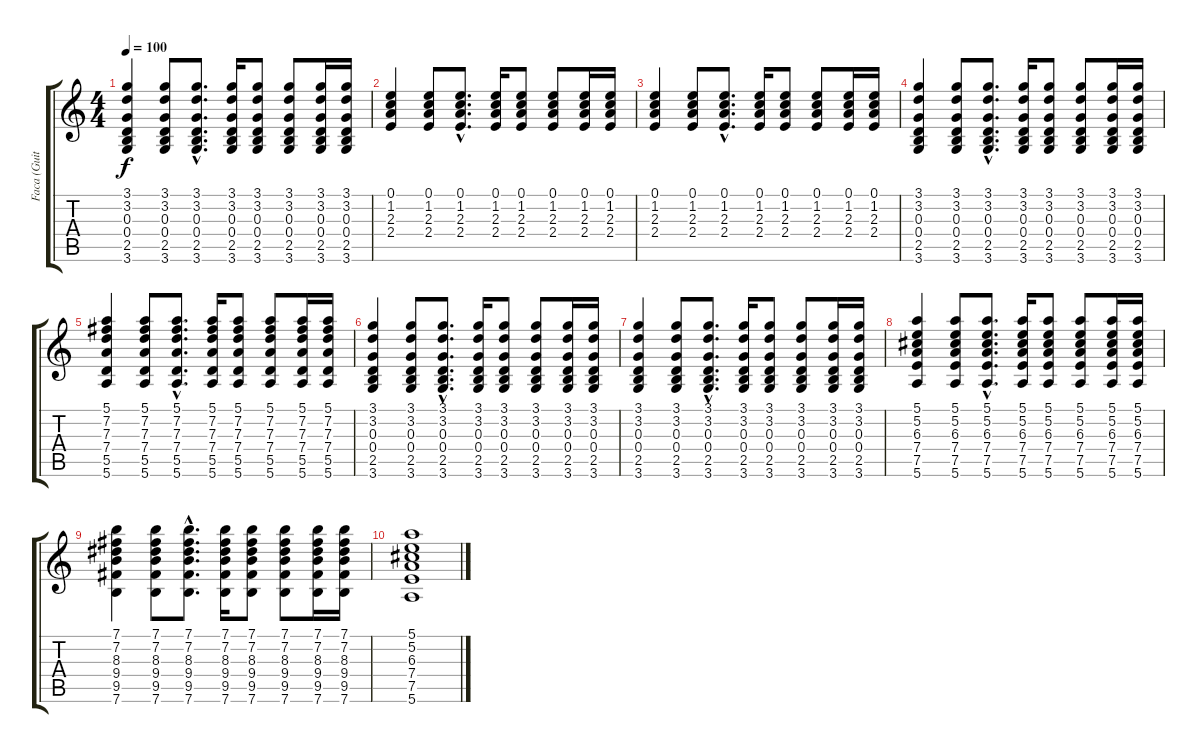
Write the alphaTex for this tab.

\track ("Faca (Guitarra acústica)" "Faca (Guit") {instrument acousticguitarsteel}
\staff {score tabs}
\tuning (E4 B3 G3 D3 A2 E2) {hide}
\ts (4 4)
\tempo 100
\clef g2
\ks c
(3.1 3.2 0.3 0.4 2.5 3.6).4{dy f} (3.1 3.2 0.3 0.4 2.5 3.6).8 (3.1{hac} 3.2{hac} 0.3{hac} 0.4{hac} 2.5{hac} 3.6{hac}).8{d} (3.1 3.2 0.3 0.4 2.5 3.6).16 (3.1 3.2 0.3 0.4 2.5 3.6).8 (3.1 3.2 0.3 0.4 2.5 3.6).8 (3.1 3.2 0.3 0.4 2.5 3.6).16 (3.1 3.2 0.3 0.4 2.5 3.6).16 |
(0.1 1.2 2.3 2.4).4 (0.1 1.2 2.3 2.4).8 (0.1{hac} 1.2{hac} 2.3{hac} 2.4{hac}).8{d} (0.1 1.2 2.3 2.4).16 (0.1 1.2 2.3 2.4).8 (0.1 1.2 2.3 2.4).8 (0.1 1.2 2.3 2.4).16 (0.1 1.2 2.3 2.4).16 |
(0.1 1.2 2.3 2.4).4 (0.1 1.2 2.3 2.4).8 (0.1{hac} 1.2{hac} 2.3{hac} 2.4{hac}).8{d} (0.1 1.2 2.3 2.4).16 (0.1 1.2 2.3 2.4).8 (0.1 1.2 2.3 2.4).8 (0.1 1.2 2.3 2.4).16 (0.1 1.2 2.3 2.4).16 |
(3.1 3.2 0.3 0.4 2.5 3.6).4 (3.1 3.2 0.3 0.4 2.5 3.6).8 (3.1{hac} 3.2{hac} 0.3{hac} 0.4{hac} 2.5{hac} 3.6{hac}).8{d} (3.1 3.2 0.3 0.4 2.5 3.6).16 (3.1 3.2 0.3 0.4 2.5 3.6).8 (3.1 3.2 0.3 0.4 2.5 3.6).8 (3.1 3.2 0.3 0.4 2.5 3.6).16 (3.1 3.2 0.3 0.4 2.5 3.6).16 |
(5.1 7.2 7.3 7.4 5.5 5.6).4 (5.1 7.2 7.3 7.4 5.5 5.6).8 (5.1{hac} 7.2{hac} 7.3{hac} 7.4{hac} 5.5{hac} 5.6{hac}).8{d} (5.1 7.2 7.3 7.4 5.5 5.6).16 (5.1 7.2 7.3 7.4 5.5 5.6).8 (5.1 7.2 7.3 7.4 5.5 5.6).8 (5.1 7.2 7.3 7.4 5.5 5.6).16 (5.1 7.2 7.3 7.4 5.5 5.6).16 |
(3.1 3.2 0.3 0.4 2.5 3.6).4 (3.1 3.2 0.3 0.4 2.5 3.6).8 (3.1{hac} 3.2{hac} 0.3{hac} 0.4{hac} 2.5{hac} 3.6{hac}).8{d} (3.1 3.2 0.3 0.4 2.5 3.6).16 (3.1 3.2 0.3 0.4 2.5 3.6).8 (3.1 3.2 0.3 0.4 2.5 3.6).8 (3.1 3.2 0.3 0.4 2.5 3.6).16 (3.1 3.2 0.3 0.4 2.5 3.6).16 |
(3.1 3.2 0.3 0.4 2.5 3.6).4 (3.1 3.2 0.3 0.4 2.5 3.6).8 (3.1{hac} 3.2{hac} 0.3{hac} 0.4{hac} 2.5{hac} 3.6{hac}).8{d} (3.1 3.2 0.3 0.4 2.5 3.6).16 (3.1 3.2 0.3 0.4 2.5 3.6).8 (3.1 3.2 0.3 0.4 2.5 3.6).8 (3.1 3.2 0.3 0.4 2.5 3.6).16 (3.1 3.2 0.3 0.4 2.5 3.6).16 |
(5.1 5.2 6.3 7.4 7.5 5.6).4 (5.1 5.2 6.3 7.4 7.5 5.6).8 (5.1{hac} 5.2{hac} 6.3{hac} 7.4{hac} 7.5{hac} 5.6{hac}).8{d} (5.1 5.2 6.3 7.4 7.5 5.6).16 (5.1 5.2 6.3 7.4 7.5 5.6).8 (5.1 5.2 6.3 7.4 7.5 5.6).8 (5.1 5.2 6.3 7.4 7.5 5.6).16 (5.1 5.2 6.3 7.4 7.5 5.6).16 |
(7.1 7.2 8.3 9.4 9.5 7.6).4 (7.1 7.2 8.3 9.4 9.5 7.6).8 (7.1{hac} 7.2{hac} 8.3{hac} 9.4{hac} 9.5{hac} 7.6{hac}).8{d} (7.1 7.2 8.3 9.4 9.5 7.6).16 (7.1 7.2 8.3 9.4 9.5 7.6).8 (7.1 7.2 8.3 9.4 9.5 7.6).8 (7.1 7.2 8.3 9.4 9.5 7.6).16 (7.1 7.2 8.3 9.4 9.5 7.6).16 |
(5.1 5.2 6.3 7.4 7.5 5.6).1
